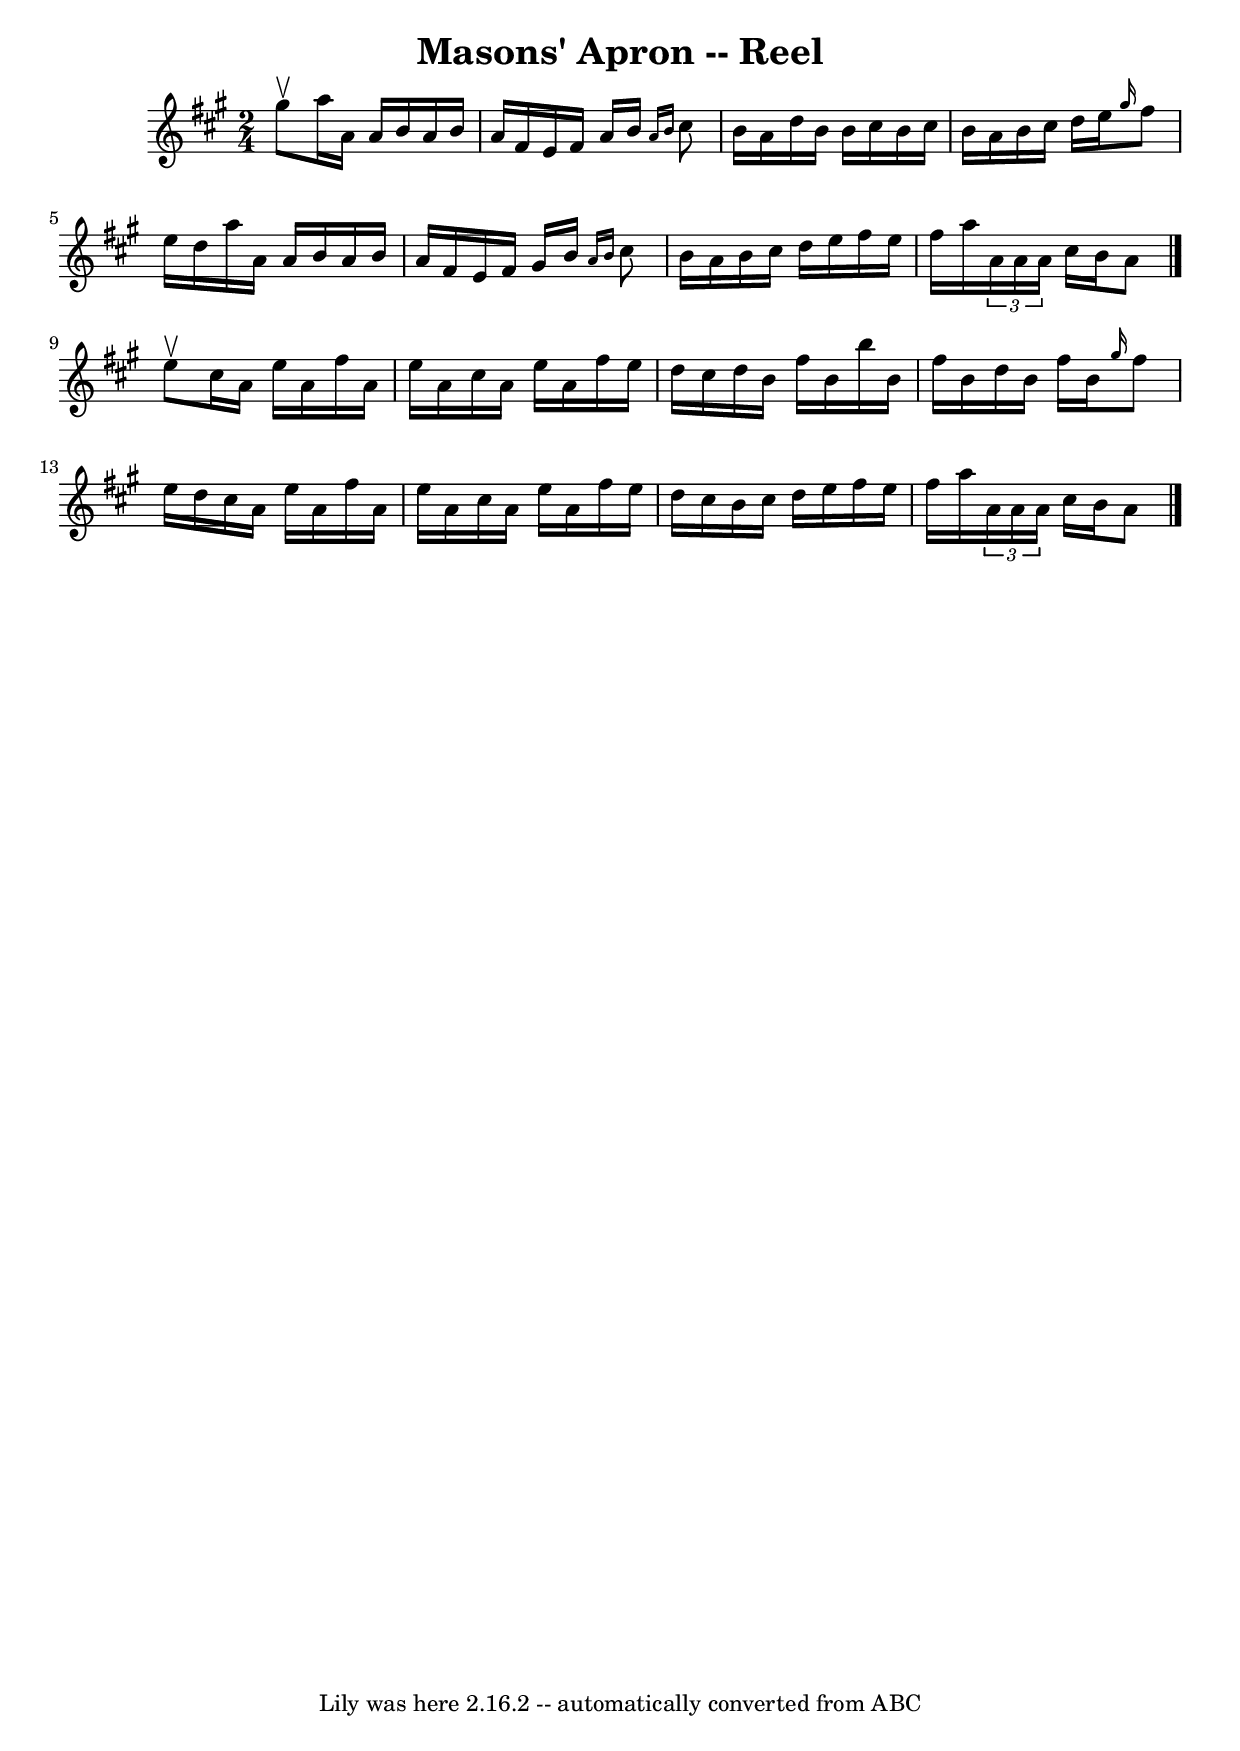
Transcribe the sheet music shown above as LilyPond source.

\version "2.16.2"
\include "Mammoth.ily"
\header {
  %% book = "Ryan's Mammoth Collection"
  crossRefNumber = "1"
  footnotes = "\\\\380"
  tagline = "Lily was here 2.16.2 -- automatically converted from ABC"
  title = "Masons' Apron -- Reel"

}
voicedefault =  {


  \time 2/4 
  \key a \major gis''8^\upbow |
  a''16 a'16 a'16    
  b'16 a'16 b'16 a'16 fis'16    |
  e'16 fis'16 a'16    
  b'16  \grace { a'16 b'16  
	       } cis''8 b'16 a'16    |
  d''16  
  b'16 b'16 cis''16 b'16 cis''16 b'16 a'16    |
  b'16 
  cis''16 d''16 e''16  \grace { gis''16  
			      } fis''8 e''16 d''16 
  |
  a''16 a'16 a'16 b'16 a'16 b'16 a'16 fis'16 
  |
  e'16 fis'16 gis'16 b'16  \grace { a'16 b'16  
				  }   
  cis''8 b'16 a'16    |
  b'16 cis''16 d''16 e''16    
  fis''16 e''16 fis''16 a''16    |
  \times 2/3 { a'16 a'16  
	       a'16  
	     } cis''16 b'16 a'8    \bar "|." e''8^\upbow |
  
  cis''16 a'16 e''16 a'16 fis''16 a'16 e''16 a'16    
  |
  cis''16 a'16 e''16 a'16 fis''16 e''16 d''16    
  cis''16    |
  d''16 b'16 fis''16 b'16 b''16 b'16    
  fis''16 b'16    |
  d''16 b'16 fis''16 b'16  \grace {    
    gis''16  
  } fis''8 e''16 d''16    |
  cis''16 a'16 e''16  
  a'16 fis''16 a'16 e''16 a'16    |
  cis''16 a'16    
  e''16 a'16 fis''16 e''16 d''16 cis''16    |
  b'16    
  cis''16 d''16 e''16 fis''16 e''16 fis''16 a''16    |
  
  \times 2/3 { a'16 a'16 a'16  
	     } cis''16 b'16 a'8    \bar "|."   

}

\score{
  <<

    \context Staff="default"
    {
      \voicedefault 
      
    }

  >>
  \layout {
    
  }
  \midi {
  }

}
